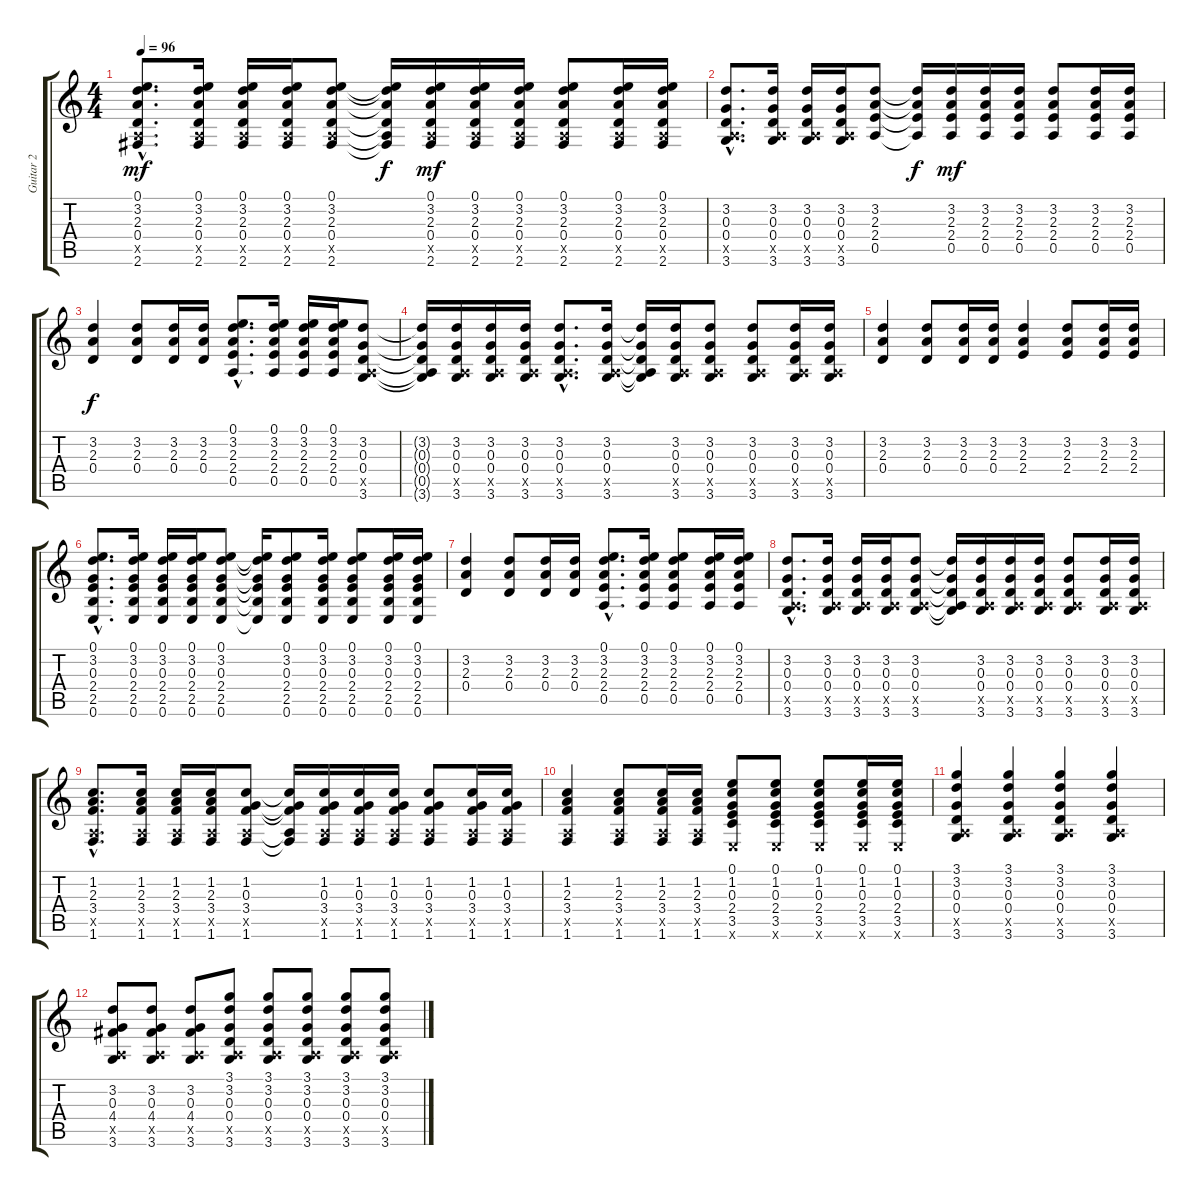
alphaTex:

\track ("Guitar 2" "Guitar 2") {instrument acousticguitarnylon}
\staff {score tabs}
\tuning (E4 B3 G3 D3 A2 E2) {hide}
\ts (4 4)
\tempo 96
\clef g2
\ks c
(0.1{hac} 3.2{hac} 2.3{hac} 0.4{hac} 0.5{hac x} 2.6{hac}).8{d dy mf} (0.1 3.2 2.3 0.4 0.5{x} 2.6).16 (0.1 3.2 2.3 0.4 0.5{x} 2.6).16 (0.1 3.2 2.3 0.4 0.5{x} 2.6).16 (0.1 3.2 2.3 0.4 0.5{x} 2.6).8 (0.1{t} 3.2{t} 2.3{t} 0.4{t} 0.5{t} 2.6{t}).16{dy f} (0.1 3.2 2.3 0.4 0.5{x} 2.6).16{dy mf} (0.1 3.2 2.3 0.4 0.5{x} 2.6).16 (0.1 3.2 2.3 0.4 0.5{x} 2.6).16 (0.1 3.2 2.3 0.4 0.5{x} 2.6).8 (0.1 3.2 2.3 0.4 0.5{x} 2.6).16 (0.1 3.2 2.3 0.4 0.5{x} 2.6).16 |
(3.2{hac} 0.3{hac} 0.4{hac} 0.5{hac x} 3.6{hac}).8{d} (3.2 0.3 0.4 0.5{x} 3.6).16 (3.2 0.3 0.4 0.5{x} 3.6).16 (3.2 0.3 0.4 0.5{x} 3.6).16 (3.2 2.3 2.4 0.5).8 (3.2{t} 2.3{t} 2.4{t} 0.5{t}).16{dy f} (3.2 2.3 2.4 0.5).16{dy mf} (3.2 2.3 2.4 0.5).16 (3.2 2.3 2.4 0.5).16 (3.2 2.3 2.4 0.5).8 (3.2 2.3 2.4 0.5).16 (3.2 2.3 2.4 0.5).16 |
(3.2 2.3 0.4).4{dy f} (3.2 2.3 0.4).8 (3.2 2.3 0.4).16 (3.2 2.3 0.4).16 (0.1{hac} 3.2{hac} 2.3{hac} 2.4{hac} 0.5{hac}).8{d} (0.1 3.2 2.3 2.4 0.5).16 (0.1 3.2 2.3 2.4 0.5).16 (0.1 3.2 2.3 2.4 0.5).16 (3.2 0.3 0.4 0.5{x} 3.6).8 |
(3.2{t} 0.3{t} 0.4{t} 0.5{t} 3.6{t}).16 (3.2 0.3 0.4 0.5{x} 3.6).16 (3.2 0.3 0.4 0.5{x} 3.6).16 (3.2 0.3 0.4 0.5{x} 3.6).16 (3.2{hac} 0.3{hac} 0.4{hac} 0.5{hac x} 3.6{hac}).8{d} (3.2 0.3 0.4 0.5{x} 3.6).16 (3.2{t} 0.3{t} 0.4{t} 0.5{t} 3.6{t}).16 (3.2 0.3 0.4 0.5{x} 3.6).16 (3.2 0.3 0.4 0.5{x} 3.6).8 (3.2 0.3 0.4 0.5{x} 3.6).8 (3.2 0.3 0.4 0.5{x} 3.6).16 (3.2 0.3 0.4 0.5{x} 3.6).16 |
(3.2 2.3 0.4).4 (3.2 2.3 0.4).8 (3.2 2.3 0.4).16 (3.2 2.3 0.4).16 (3.2 2.3 2.4).4 (3.2 2.3 2.4).8 (3.2 2.3 2.4).16 (3.2 2.3 2.4).16 |
(0.1{hac} 3.2{hac} 0.3{hac} 2.4{hac} 2.5{hac} 0.6{hac}).8{d} (0.1 3.2 0.3 2.4 2.5 0.6).16 (0.1 3.2 0.3 2.4 2.5 0.6).16 (0.1 3.2 0.3 2.4 2.5 0.6).16 (0.1 3.2 0.3 2.4 2.5 0.6).8 (0.1{t} 3.2{t} 0.3{t} 2.4{t} 2.5{t} 0.6{t}).16 (0.1 3.2 0.3 2.4 2.5 0.6).8 (0.1 3.2 0.3 2.4 2.5 0.6).16 (0.1 3.2 0.3 2.4 2.5 0.6).8 (0.1 3.2 0.3 2.4 2.5 0.6).16 (0.1 3.2 0.3 2.4 2.5 0.6).16 |
(3.2 2.3 0.4).4 (3.2 2.3 0.4).8 (3.2 2.3 0.4).16 (3.2 2.3 0.4).16 (0.1{hac} 3.2{hac} 2.3{hac} 2.4{hac} 0.5{hac}).8{d} (0.1 3.2 2.3 2.4 0.5).16 (0.1 3.2 2.3 2.4 0.5).8 (0.1 3.2 2.3 2.4 0.5).16 (0.1 3.2 2.3 2.4 0.5).16 |
(3.2{hac} 0.3{hac} 0.4{hac} 0.5{hac x} 3.6{hac}).8{d} (3.2 0.3 0.4 0.5{x} 3.6).16 (3.2 0.3 0.4 0.5{x} 3.6).16 (3.2 0.3 0.4 0.5{x} 3.6).16 (3.2 0.3 0.4 0.5{x} 3.6).8 (3.2{t} 0.3{t} 0.4{t} 0.5{t} 3.6{t}).16 (3.2 0.3 0.4 0.5{x} 3.6).16 (3.2 0.3 0.4 0.5{x} 3.6).16 (3.2 0.3 0.4 0.5{x} 3.6).16 (3.2 0.3 0.4 0.5{x} 3.6).8 (3.2 0.3 0.4 0.5{x} 3.6).16 (3.2 0.3 0.4 0.5{x} 3.6).16 |
(1.2{hac} 2.3{hac} 3.4{hac} 0.5{hac x} 1.6{hac}).8{d} (1.2 2.3 3.4 0.5{x} 1.6).16 (1.2 2.3 3.4 0.5{x} 1.6).16 (1.2 2.3 3.4 0.5{x} 1.6).16 (1.2 0.3 3.4 0.5{x} 1.6).8 (1.2{t} 0.3{t} 3.4{t} 0.5{t} 1.6{t}).16 (1.2 0.3 3.4 0.5{x} 1.6).16 (1.2 0.3 3.4 0.5{x} 1.6).16 (1.2 0.3 3.4 0.5{x} 1.6).16 (1.2 0.3 3.4 0.5{x} 1.6).8 (1.2 0.3 3.4 0.5{x} 1.6).16 (1.2 0.3 3.4 0.5{x} 1.6).16 |
(1.2 2.3 3.4 0.5{x} 1.6).4 (1.2 2.3 3.4 0.5{x} 1.6).8 (1.2 2.3 3.4 0.5{x} 1.6).16 (1.2 2.3 3.4 0.5{x} 1.6).16 (0.1 1.2 0.3 2.4 3.5 0.6{x}).8 (0.1 1.2 0.3 2.4 3.5 0.6{x}).8 (0.1 1.2 0.3 2.4 3.5 0.6{x}).8 (0.1 1.2 0.3 2.4 3.5 0.6{x}).16 (0.1 1.2 0.3 2.4 3.5 0.6{x}).16 |
(3.1 3.2 0.3 0.4 0.5{x} 3.6).4 (3.1 3.2 0.3 0.4 0.5{x} 3.6).4 (3.1 3.2 0.3 0.4 0.5{x} 3.6).4 (3.1 3.2 0.3 0.4 0.5{x} 3.6).4 |
(3.2 0.3 4.4 0.5{x} 3.6).8 (3.2 0.3 4.4 0.5{x} 3.6).8 (3.2 0.3 4.4 0.5{x} 3.6).8 (3.1 3.2 0.3 0.4 0.5{x} 3.6).8 (3.1 3.2 0.3 0.4 0.5{x} 3.6).8 (3.1 3.2 0.3 0.4 0.5{x} 3.6).8 (3.1 3.2 0.3 0.4 0.5{x} 3.6).8 (3.1 3.2 0.3 0.4 0.5{x} 3.6).8
